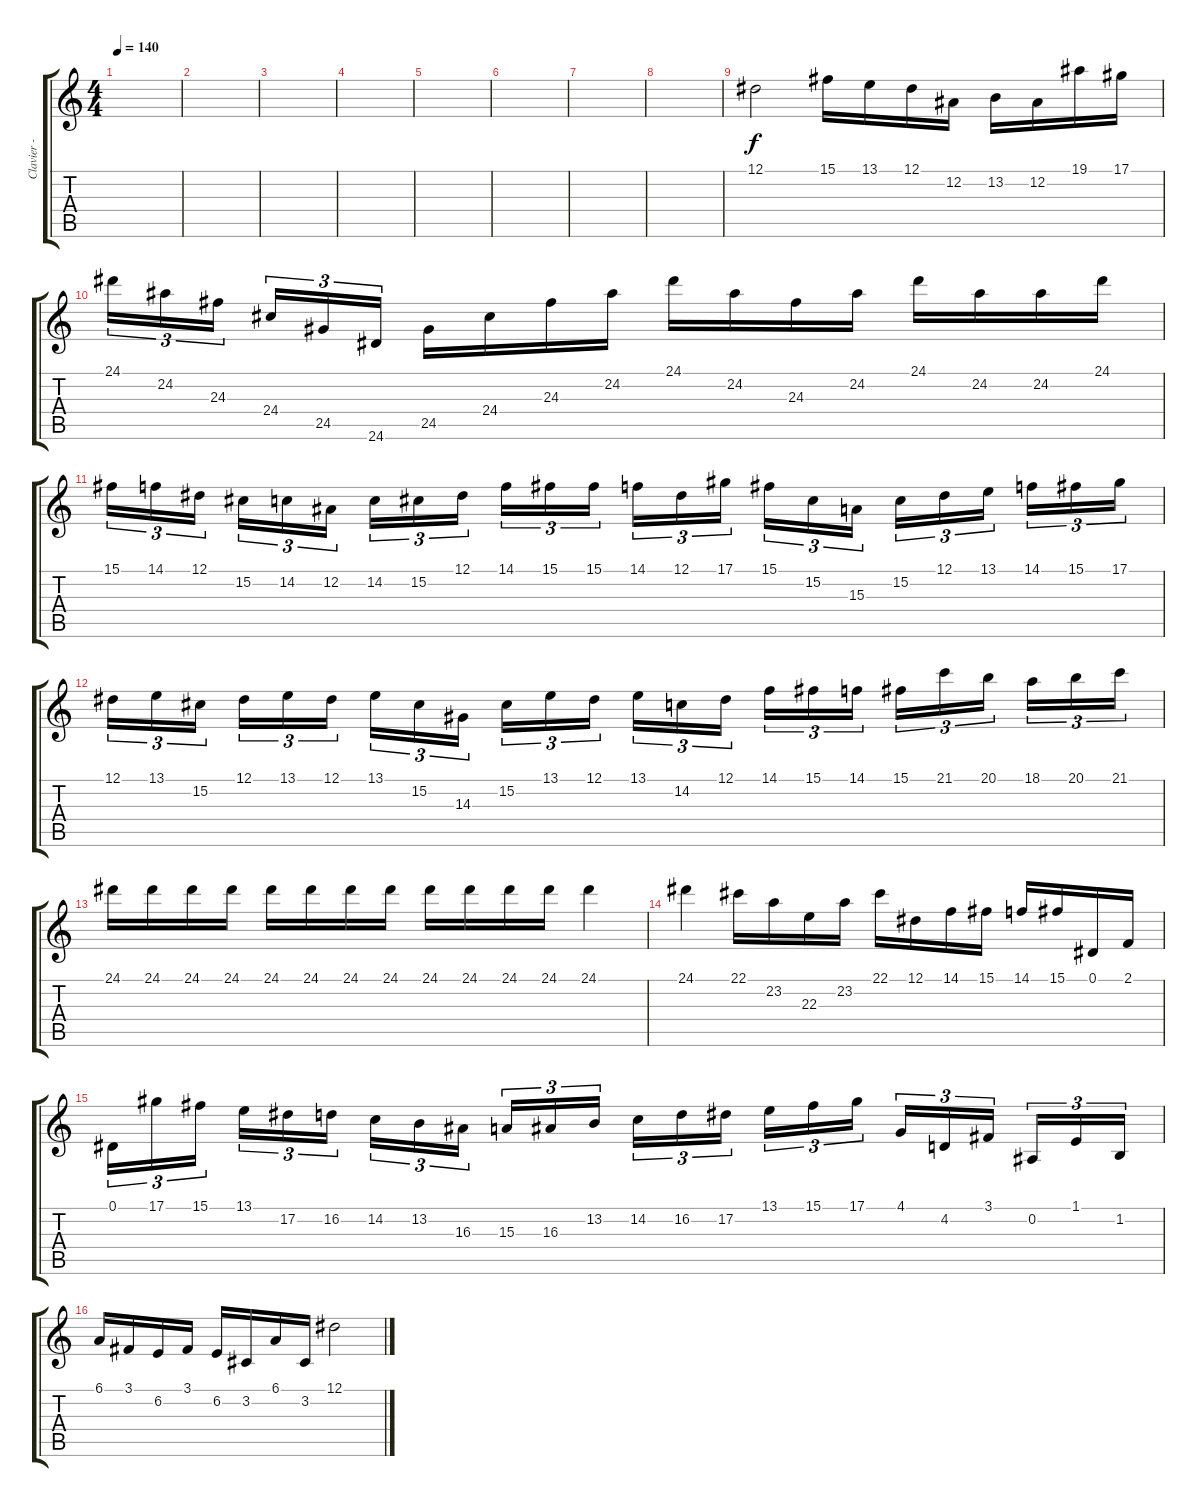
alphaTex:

\track ("Clavier - Jens Johansson" "Clavier - ") {instrument stringensemble1}
\staff {score tabs}
\tuning (Eb4 Bb3 Gb3 Db3 Ab2 Eb2) {hide}
\ts (4 4)
\tempo 140
\clef g2
\ks c
|
|
|
|
|
|
|
|
12.1.2 15.1.16 13.1.16 12.1.16 12.2.16 13.2.16 12.2.16 19.1.16 17.1.16 |
24.1.16{tu (3 2)} 24.2.16{tu (3 2)} 24.3.16{tu (3 2) beam splitsecondary} 24.4.16{tu (3 2)} 24.5.16{tu (3 2)} 24.6.16{tu (3 2)} 24.5.16 24.4.16 24.3.16 24.2.16 24.1.16 24.2.16 24.3.16 24.2.16 24.1.16 24.2.16 24.2.16 24.1.16 |
15.1.16{tu (3 2)} 14.1.16{tu (3 2)} 12.1.16{tu (3 2) beam splitsecondary} 15.2.16{tu (3 2)} 14.2.16{tu (3 2)} 12.2.16{tu (3 2)} 14.2.16{tu (3 2)} 15.2.16{tu (3 2)} 12.1.16{tu (3 2) beam splitsecondary} 14.1.16{tu (3 2)} 15.1.16{tu (3 2)} 15.1.16{tu (3 2)} 14.1.16{tu (3 2)} 12.1.16{tu (3 2)} 17.1.16{tu (3 2) beam splitsecondary} 15.1.16{tu (3 2)} 15.2.16{tu (3 2)} 15.3.16{tu (3 2)} 15.2.16{tu (3 2)} 12.1.16{tu (3 2)} 13.1.16{tu (3 2) beam splitsecondary} 14.1.16{tu (3 2)} 15.1.16{tu (3 2)} 17.1.16{tu (3 2)} |
12.1.16{tu (3 2)} 13.1.16{tu (3 2)} 15.2.16{tu (3 2) beam splitsecondary} 12.1.16{tu (3 2)} 13.1.16{tu (3 2)} 12.1.16{tu (3 2)} 13.1.16{tu (3 2)} 15.2.16{tu (3 2)} 14.3.16{tu (3 2) beam splitsecondary} 15.2.16{tu (3 2)} 13.1.16{tu (3 2)} 12.1.16{tu (3 2)} 13.1.16{tu (3 2)} 14.2.16{tu (3 2)} 12.1.16{tu (3 2) beam splitsecondary} 14.1.16{tu (3 2)} 15.1.16{tu (3 2)} 14.1.16{tu (3 2)} 15.1.16{tu (3 2)} 21.1.16{tu (3 2)} 20.1.16{tu (3 2) beam splitsecondary} 18.1.16{tu (3 2)} 20.1.16{tu (3 2)} 21.1.16{tu (3 2)} |
24.1.16 24.1.16 24.1.16 24.1.16 24.1.16 24.1.16 24.1.16 24.1.16 24.1.16 24.1.16 24.1.16 24.1.16 24.1.4 |
24.1.4 22.1.16 23.2.16 22.3.16 23.2.16 22.1.16 12.1.16 14.1.16 15.1.16 14.1.16 15.1.16 0.1.16 2.1.16 |
0.1.16{tu (3 2)} 17.1.16{tu (3 2)} 15.1.16{tu (3 2) beam splitsecondary} 13.1.16{tu (3 2)} 17.2.16{tu (3 2)} 16.2.16{tu (3 2)} 14.2.16{tu (3 2)} 13.2.16{tu (3 2)} 16.3.16{tu (3 2) beam splitsecondary} 15.3.16{tu (3 2)} 16.3.16{tu (3 2)} 13.2.16{tu (3 2)} 14.2.16{tu (3 2)} 16.2.16{tu (3 2)} 17.2.16{tu (3 2) beam splitsecondary} 13.1.16{tu (3 2)} 15.1.16{tu (3 2)} 17.1.16{tu (3 2)} 4.1.16{tu (3 2)} 4.2.16{tu (3 2)} 3.1.16{tu (3 2) beam splitsecondary} 0.2.16{tu (3 2)} 1.1.16{tu (3 2)} 1.2.16{tu (3 2)} |
6.1.16 3.1.16 6.2.16 3.1.16 6.2.16 3.2.16 6.1.16 3.2.16 12.1.2
